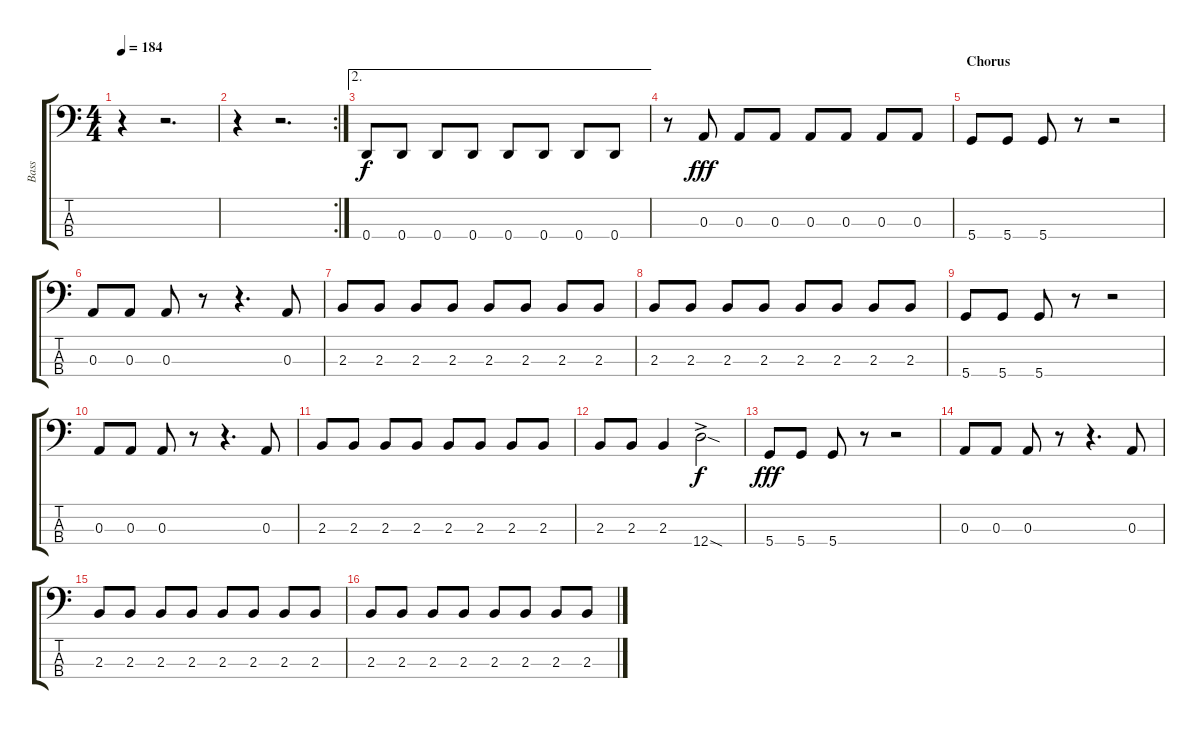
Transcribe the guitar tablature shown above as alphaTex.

\track ("Bass" "Bass") {instrument electricbassfinger}
\staff {score tabs}
\tuning (G2 D2 A1 D1) {hide}
\ts (4 4)
\tempo 184
\clef f4
\ks c
r.4{dy mf} r.2{d} |
\rc 2
r.4 r.2{d} |
\ae 2
0.4.8{dy f} 0.4.8 0.4.8 0.4.8 0.4.8 0.4.8 0.4.8 0.4.8 |
r.8 0.3.8{dy fff} 0.3.8 0.3.8 0.3.8 0.3.8 0.3.8 0.3.8 |
\section ("" "Chorus")
5.4.8 5.4.8 5.4.8 r.8 r.2 |
0.3.8 0.3.8 0.3.8 r.8 r.4{d} 0.3.8 |
2.3.8 2.3.8 2.3.8 2.3.8 2.3.8 2.3.8 2.3.8 2.3.8 |
2.3.8 2.3.8 2.3.8 2.3.8 2.3.8 2.3.8 2.3.8 2.3.8 |
5.4.8 5.4.8 5.4.8 r.8 r.2 |
0.3.8 0.3.8 0.3.8 r.8 r.4{d} 0.3.8 |
2.3.8 2.3.8 2.3.8 2.3.8 2.3.8 2.3.8 2.3.8 2.3.8 |
2.3.8 2.3.8 2.3.4 12.4{sod ac}.2{dy f} |
5.4.8{dy fff} 5.4.8 5.4.8 r.8 r.2 |
0.3.8 0.3.8 0.3.8 r.8 r.4{d} 0.3.8 |
2.3.8 2.3.8 2.3.8 2.3.8 2.3.8 2.3.8 2.3.8 2.3.8 |
2.3.8 2.3.8 2.3.8 2.3.8 2.3.8 2.3.8 2.3.8 2.3.8
